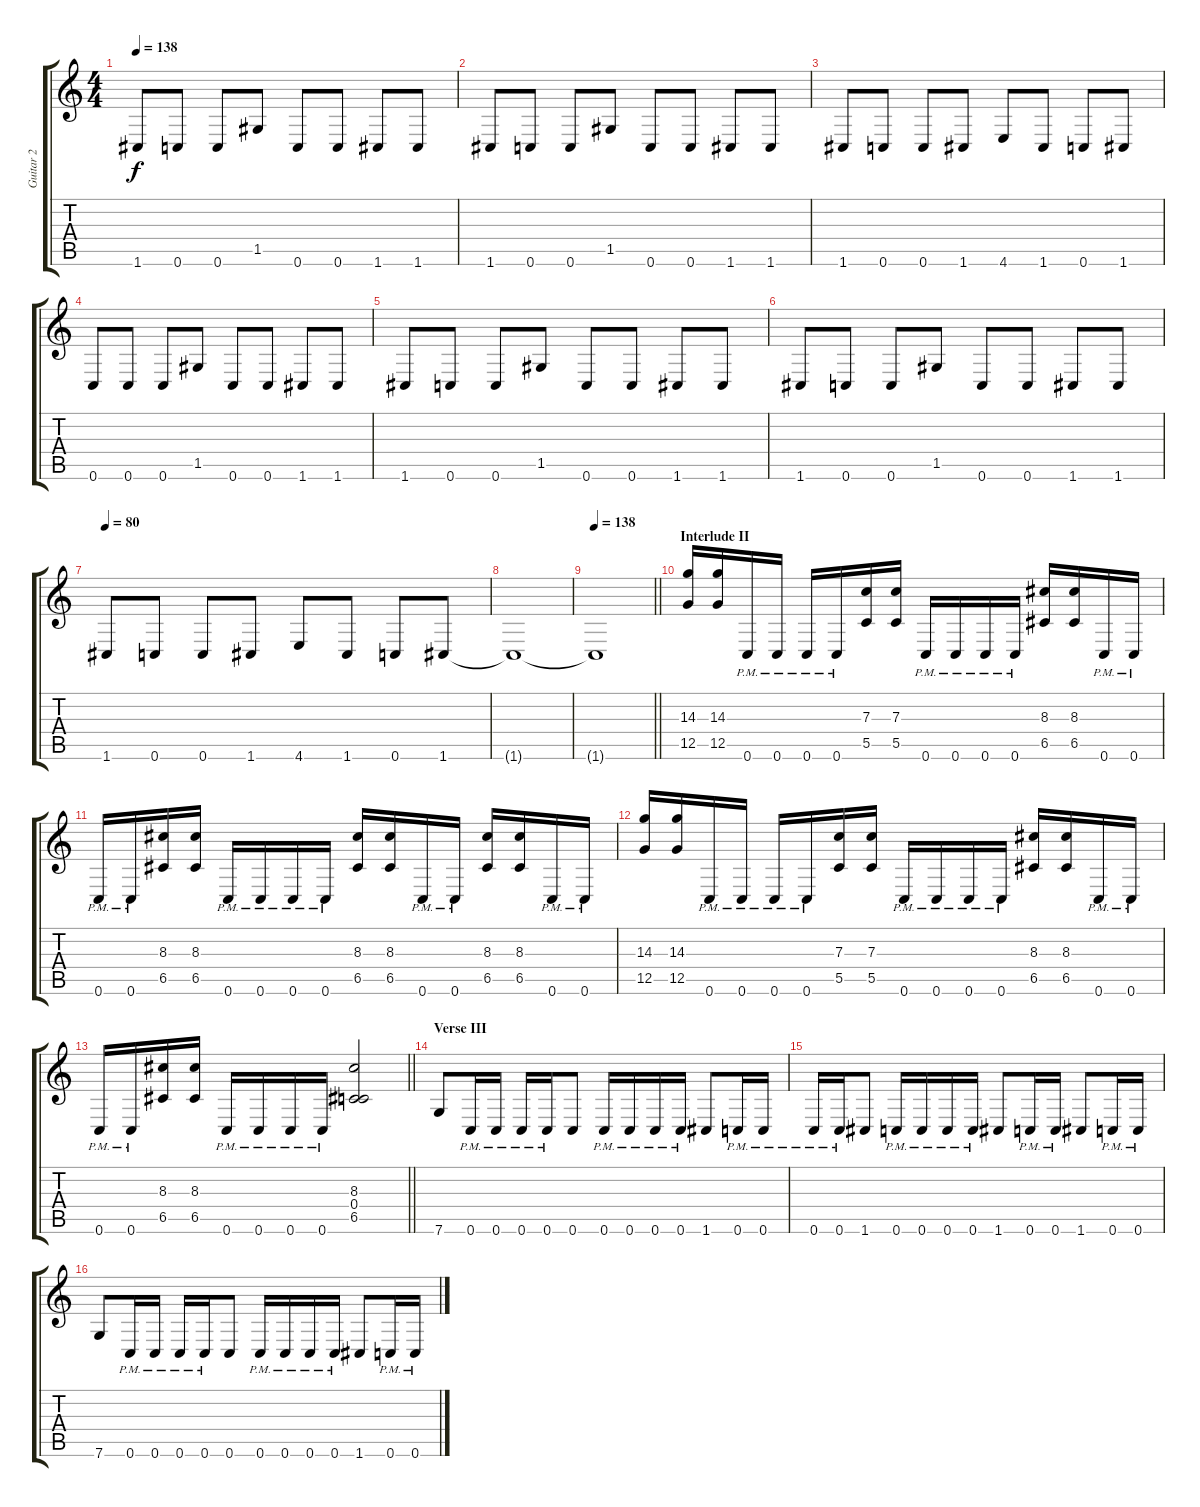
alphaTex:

\track ("Guitar 2" "Guitar 2") {instrument overdrivenguitar}
\staff {score tabs}
\tuning (D4 A3 F3 C3 G2 C2) {hide}
\ts (4 4)
\tempo 138
\clef g2
\ks c
1.6.8{dy f} 0.6.8 0.6.8 1.5.8 0.6.8 0.6.8 1.6.8 1.6.8 |
1.6.8 0.6.8 0.6.8 1.5.8 0.6.8 0.6.8 1.6.8 1.6.8 |
1.6.8 0.6.8 0.6.8 1.6.8 4.6.8 1.6.8 0.6.8 1.6.8 |
0.6.8 0.6.8 0.6.8 1.5.8 0.6.8 0.6.8 1.6.8 1.6.8 |
1.6.8 0.6.8 0.6.8 1.5.8 0.6.8 0.6.8 1.6.8 1.6.8 |
1.6.8 0.6.8 0.6.8 1.5.8 0.6.8 0.6.8 1.6.8 1.6.8 |
\tempo 80
1.6.8 0.6.8 0.6.8 1.6.8 4.6.8 1.6.8 0.6.8 1.6.8 |
1.6{t}.1 |
\tempo 138
\barLineRight lightlight
1.6{t}.1 |
\section ("" "Interlude II")
(14.3 12.5).16 (14.3 12.5).16 0.6{pm}.16 0.6{pm}.16 0.6{pm}.16 0.6{pm}.16 (7.3 5.5).16 (7.3 5.5).16 0.6{pm}.16 0.6{pm}.16 0.6{pm}.16 0.6{pm}.16 (8.3 6.5).16 (8.3 6.5).16 0.6{pm}.16 0.6{pm}.16 |
0.6{pm}.16 0.6{pm}.16 (8.3 6.5).16 (8.3 6.5).16 0.6{pm}.16 0.6{pm}.16 0.6{pm}.16 0.6{pm}.16 (8.3 6.5).16 (8.3 6.5).16 0.6{pm}.16 0.6{pm}.16 (8.3 6.5).16 (8.3 6.5).16 0.6{pm}.16 0.6{pm}.16 |
(14.3 12.5).16 (14.3 12.5).16 0.6{pm}.16 0.6{pm}.16 0.6{pm}.16 0.6{pm}.16 (7.3 5.5).16 (7.3 5.5).16 0.6{pm}.16 0.6{pm}.16 0.6{pm}.16 0.6{pm}.16 (8.3 6.5).16 (8.3 6.5).16 0.6{pm}.16 0.6{pm}.16 |
\barLineRight lightlight
0.6{pm}.16 0.6{pm}.16 (8.3 6.5).16 (8.3 6.5).16 0.6{pm}.16 0.6{pm}.16 0.6{pm}.16 0.6{pm}.16 (8.3 0.4 6.5).2 |
\section ("" "Verse III")
7.6.8 0.6{pm}.16 0.6{pm}.16 0.6{pm}.16 0.6{pm}.16 0.6.8 0.6{pm}.16 0.6{pm}.16 0.6{pm}.16 0.6{pm}.16 1.6.8 0.6{pm}.16 0.6{pm}.16 |
0.6{pm}.16 0.6{pm}.16 1.6.8 0.6{pm}.16 0.6{pm}.16 0.6{pm}.16 0.6{pm}.16 1.6.8 0.6{pm}.16 0.6{pm}.16 1.6.8 0.6{pm}.16 0.6{pm}.16 |
7.6.8 0.6{pm}.16 0.6{pm}.16 0.6{pm}.16 0.6{pm}.16 0.6.8 0.6{pm}.16 0.6{pm}.16 0.6{pm}.16 0.6{pm}.16 1.6.8 0.6{pm}.16 0.6{pm}.16
